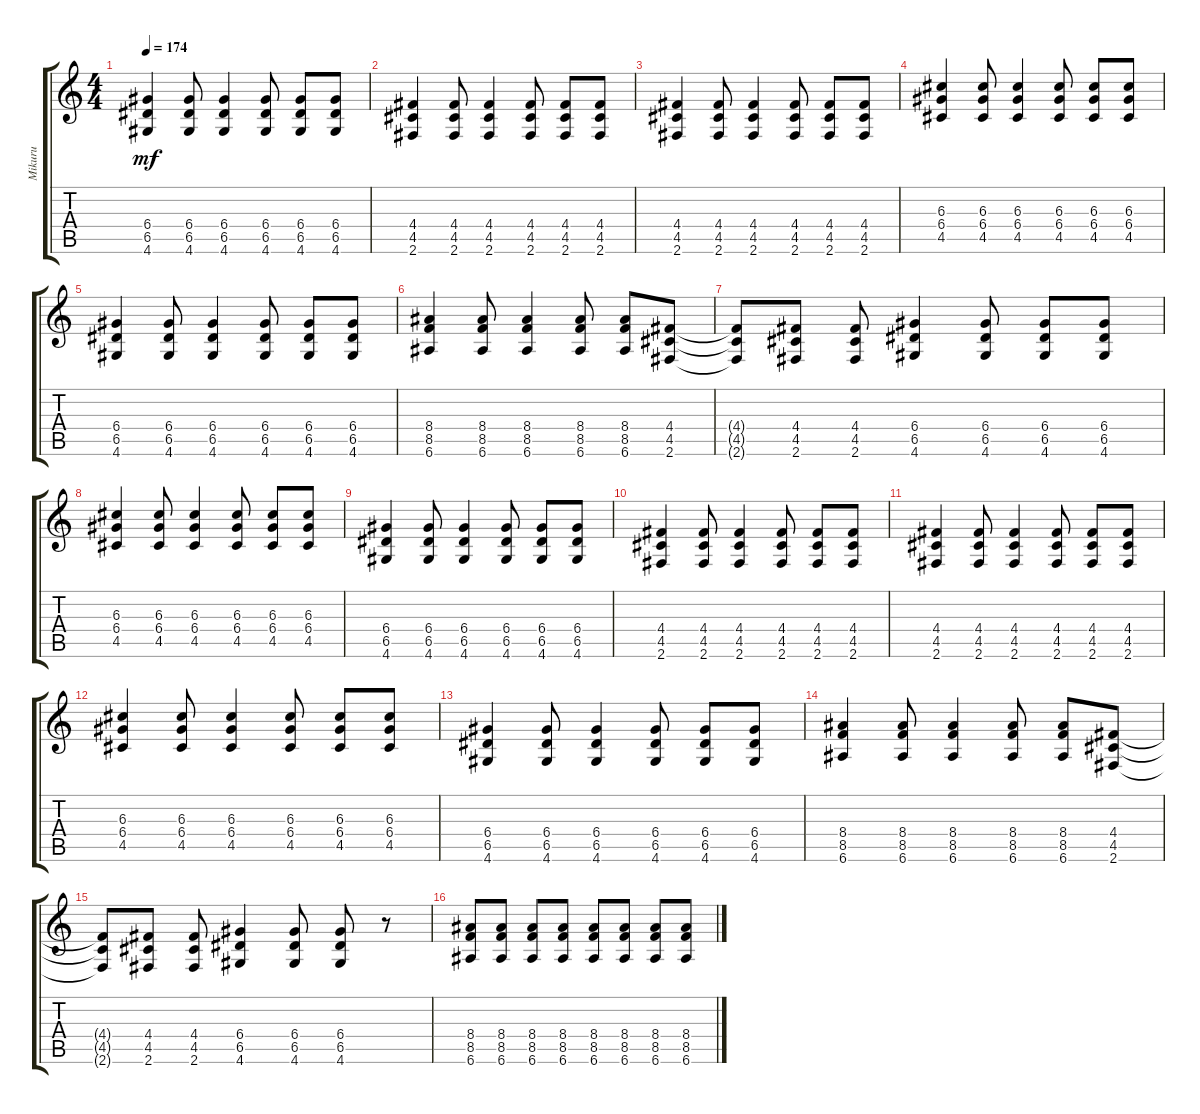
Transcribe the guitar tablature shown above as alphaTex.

\track ("Mikuru" "Mikuru") {instrument distortionguitar}
\staff {score tabs}
\tuning (E4 B3 G3 D3 A2 E2) {hide}
\ts (4 4)
\tempo 174
\clef g2
\ks c
(6.4 6.5 4.6).4{dy mf} (6.4 6.5 4.6).8 (6.4 6.5 4.6).4 (6.4 6.5 4.6).8 (6.4 6.5 4.6).8 (6.4 6.5 4.6).8 |
(4.4 4.5 2.6).4 (4.4 4.5 2.6).8 (4.4 4.5 2.6).4 (4.4 4.5 2.6).8 (4.4 4.5 2.6).8 (4.4 4.5 2.6).8 |
(4.4 4.5 2.6).4 (4.4 4.5 2.6).8 (4.4 4.5 2.6).4 (4.4 4.5 2.6).8 (4.4 4.5 2.6).8 (4.4 4.5 2.6).8 |
(6.3 6.4 4.5).4 (6.3 6.4 4.5).8 (6.3 6.4 4.5).4 (6.3 6.4 4.5).8 (6.3 6.4 4.5).8 (6.3 6.4 4.5).8 |
(6.4 6.5 4.6).4 (6.4 6.5 4.6).8 (6.4 6.5 4.6).4 (6.4 6.5 4.6).8 (6.4 6.5 4.6).8 (6.4 6.5 4.6).8 |
(8.4 8.5 6.6).4 (8.4 8.5 6.6).8 (8.4 8.5 6.6).4 (8.4 8.5 6.6).8 (8.4 8.5 6.6).8 (4.4 4.5 2.6).8 |
(4.4{t} 4.5{t} 2.6{t}).8 (4.4 4.5 2.6).8 (4.4 4.5 2.6).8 (6.4 6.5 4.6).4 (6.4 6.5 4.6).8 (6.4 6.5 4.6).8 (6.4 6.5 4.6).8 |
(6.3 6.4 4.5).4 (6.3 6.4 4.5).8 (6.3 6.4 4.5).4 (6.3 6.4 4.5).8 (6.3 6.4 4.5).8 (6.3 6.4 4.5).8 |
(6.4 6.5 4.6).4 (6.4 6.5 4.6).8 (6.4 6.5 4.6).4 (6.4 6.5 4.6).8 (6.4 6.5 4.6).8 (6.4 6.5 4.6).8 |
(4.4 4.5 2.6).4 (4.4 4.5 2.6).8 (4.4 4.5 2.6).4 (4.4 4.5 2.6).8 (4.4 4.5 2.6).8 (4.4 4.5 2.6).8 |
(4.4 4.5 2.6).4 (4.4 4.5 2.6).8 (4.4 4.5 2.6).4 (4.4 4.5 2.6).8 (4.4 4.5 2.6).8 (4.4 4.5 2.6).8 |
(6.3 6.4 4.5).4 (6.3 6.4 4.5).8 (6.3 6.4 4.5).4 (6.3 6.4 4.5).8 (6.3 6.4 4.5).8 (6.3 6.4 4.5).8 |
(6.4 6.5 4.6).4 (6.4 6.5 4.6).8 (6.4 6.5 4.6).4 (6.4 6.5 4.6).8 (6.4 6.5 4.6).8 (6.4 6.5 4.6).8 |
(8.4 8.5 6.6).4 (8.4 8.5 6.6).8 (8.4 8.5 6.6).4 (8.4 8.5 6.6).8 (8.4 8.5 6.6).8 (4.4 4.5 2.6).8 |
(4.4{t} 4.5{t} 2.6{t}).8 (4.4 4.5 2.6).8 (4.4 4.5 2.6).8 (6.4 6.5 4.6).4 (6.4 6.5 4.6).8 (6.4 6.5 4.6).8 r.8 |
(8.4 8.5 6.6).8 (8.4 8.5 6.6).8 (8.4 8.5 6.6).8 (8.4 8.5 6.6).8 (8.4 8.5 6.6).8 (8.4 8.5 6.6).8 (8.4 8.5 6.6).8 (8.4 8.5 6.6).8
